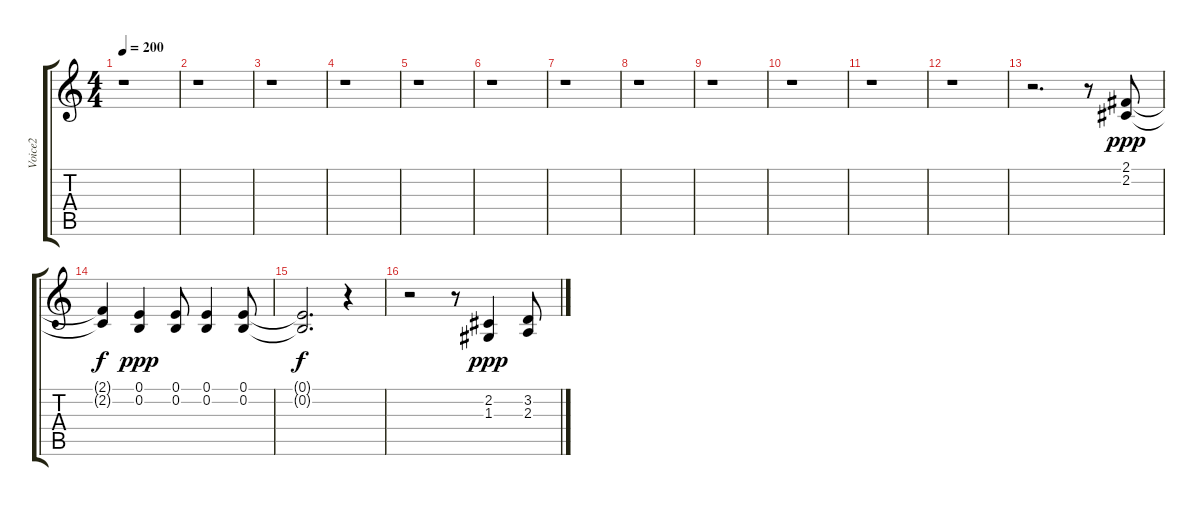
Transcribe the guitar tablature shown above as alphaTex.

\track ("Voice2" "Voice2") {instrument choiraahs}
\staff {score tabs}
\tuning (E4 B3 G3 D3 A2 E2) {hide}
\ts (4 4)
\tempo 200
\clef g2
\ks c
r.1{dy ppp} |
r.1 |
r.1 |
r.1 |
r.1 |
r.1 |
r.1 |
r.1 |
r.1 |
r.1 |
r.1 |
r.1 |
r.2{d} r.8 (2.1 2.2).8 |
(2.1{t} 2.2{t}).4{dy f} (0.1 0.2).4{dy ppp} (0.1 0.2).8 (0.1 0.2).4 (0.1 0.2).8 |
(0.1{t} 0.2{t}).2{d dy f} r.4 |
r.2 r.8 (2.2 1.3).4{dy ppp} (3.2 2.3).8
